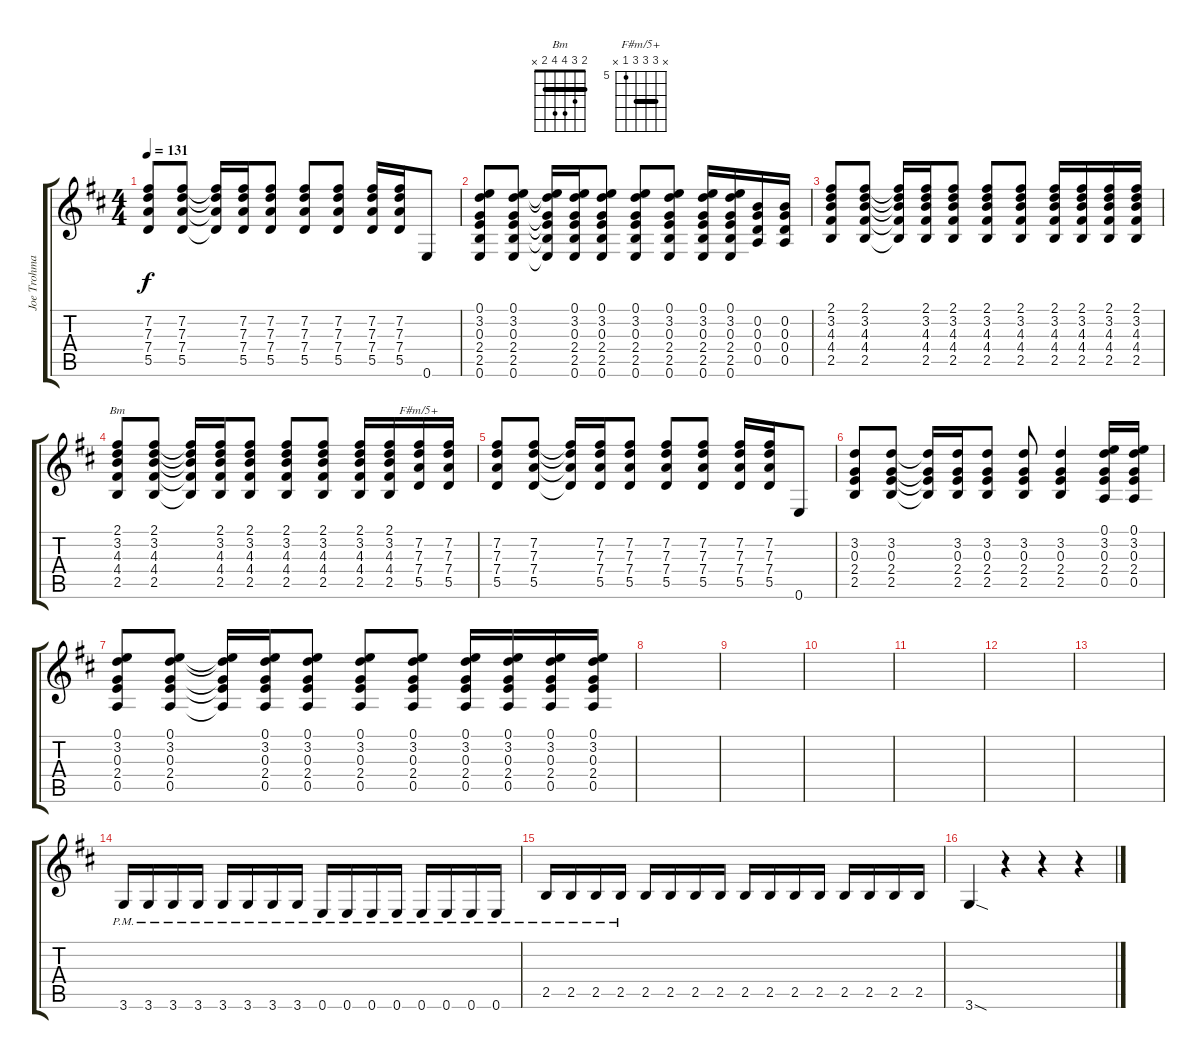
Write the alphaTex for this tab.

\track ("Joe Trohman" "Joe Trohma") {instrument distortionguitar}
\staff {score tabs}
\tuning (E4 B3 G3 D3 A2 E2) {hide}
\chord ("Bm" 2 3 4 4 2 x) {barre 2}
\chord ("F#m/5+" x 7 7 7 5 x) {firstfret 5 barre 7}
\ts (4 4)
\tempo 131
\clef g2
\ks d
(7.2 7.3 7.4 5.5).8{dy f} (7.2 7.3 7.4 5.5).8 (7.2{t} 7.3{t} 7.4{t} 5.5{t}).16 (7.2 7.3 7.4 5.5).16 (7.2 7.3 7.4 5.5).8 (7.2 7.3 7.4 5.5).8 (7.2 7.3 7.4 5.5).8 (7.2 7.3 7.4 5.5).16 (7.2 7.3 7.4 5.5).16 0.6.8 |
(0.1 3.2 0.3 2.4 2.5 0.6).8 (0.1 3.2 0.3 2.4 2.5 0.6).8 (0.1{t} 3.2{t} 0.3{t} 2.4{t} 2.5{t} 0.6{t}).16 (0.1 3.2 0.3 2.4 2.5 0.6).16 (0.1 3.2 0.3 2.4 2.5 0.6).8 (0.1 3.2 0.3 2.4 2.5 0.6).8 (0.1 3.2 0.3 2.4 2.5 0.6).8 (0.1 3.2 0.3 2.4 2.5 0.6).16 (0.1 3.2 0.3 2.4 2.5 0.6).16 (0.2 0.3 0.4 0.5).16 (0.2 0.3 0.4 0.5).16 |
(2.1 3.2 4.3 4.4 2.5).8 (2.1 3.2 4.3 4.4 2.5).8 (2.1{t} 3.2{t} 4.3{t} 4.4{t} 2.5{t}).16 (2.1 3.2 4.3 4.4 2.5).16 (2.1 3.2 4.3 4.4 2.5).8 (2.1 3.2 4.3 4.4 2.5).8 (2.1 3.2 4.3 4.4 2.5).8 (2.1 3.2 4.3 4.4 2.5).16 (2.1 3.2 4.3 4.4 2.5).16 (2.1 3.2 4.3 4.4 2.5).16 (2.1 3.2 4.3 4.4 2.5).16 |
(2.1 3.2 4.3 4.4 2.5).8{ch "Bm"} (2.1 3.2 4.3 4.4 2.5).8 (2.1{t} 3.2{t} 4.3{t} 4.4{t} 2.5{t}).16 (2.1 3.2 4.3 4.4 2.5).16 (2.1 3.2 4.3 4.4 2.5).8 (2.1 3.2 4.3 4.4 2.5).8 (2.1 3.2 4.3 4.4 2.5).8 (2.1 3.2 4.3 4.4 2.5).16 (2.1 3.2 4.3 4.4 2.5).16 (7.2 7.3 7.4 5.5).16{ch "F#m/5+"} (7.2 7.3 7.4 5.5).16 |
(7.2 7.3 7.4 5.5).8 (7.2 7.3 7.4 5.5).8 (7.2{t} 7.3{t} 7.4{t} 5.5{t}).16 (7.2 7.3 7.4 5.5).16 (7.2 7.3 7.4 5.5).8 (7.2 7.3 7.4 5.5).8 (7.2 7.3 7.4 5.5).8 (7.2 7.3 7.4 5.5).16 (7.2 7.3 7.4 5.5).16 0.6.8 |
(3.2 0.3 2.4 2.5).8 (3.2 0.3 2.4 2.5).8 (3.2{t} 0.3{t} 2.4{t} 2.5{t}).16 (3.2 0.3 2.4 2.5).16 (3.2 0.3 2.4 2.5).8 (3.2 0.3 2.4 2.5).8 (3.2 0.3 2.4 2.5).4 (0.1 3.2 0.3 2.4 0.5).16 (0.1 3.2 0.3 2.4 0.5).16 |
(0.1 3.2 0.3 2.4 0.5).8 (0.1 3.2 0.3 2.4 0.5).8 (0.1{t} 3.2{t} 0.3{t} 2.4{t} 0.5{t}).16 (0.1 3.2 0.3 2.4 0.5).16 (0.1 3.2 0.3 2.4 0.5).8 (0.1 3.2 0.3 2.4 0.5).8 (0.1 3.2 0.3 2.4 0.5).8 (0.1 3.2 0.3 2.4 0.5).16 (0.1 3.2 0.3 2.4 0.5).16 (0.1 3.2 0.3 2.4 0.5).16 (0.1 3.2 0.3 2.4 0.5).16 |
|
|
|
|
|
|
3.6{pm}.16 3.6{pm}.16 3.6{pm}.16 3.6{pm}.16 3.6{pm}.16 3.6{pm}.16 3.6{pm}.16 3.6{pm}.16 0.6{pm}.16 0.6{pm}.16 0.6{pm}.16 0.6{pm}.16 0.6{pm}.16 0.6{pm}.16 0.6{pm}.16 0.6{pm}.16 |
2.5{pm}.16 2.5{pm}.16 2.5{pm}.16 2.5{pm}.16 2.5.16 2.5.16 2.5.16 2.5.16 2.5.16 2.5.16 2.5.16 2.5.16 2.5.16 2.5.16 2.5.16 2.5.16 |
3.6{sod}.4 r.4 r.4 r.4
